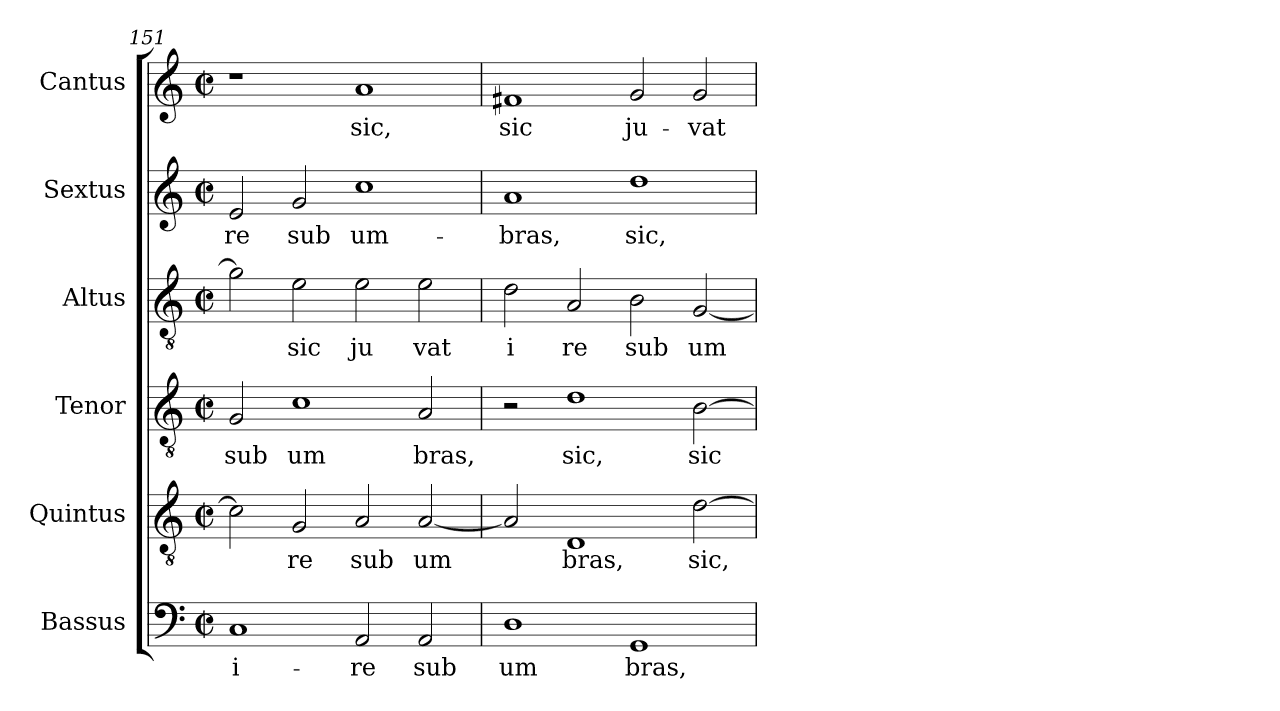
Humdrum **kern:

**kern	**text	**kern	**text	**kern	**text	**kern	**text	**kern	**text	**kern	**text
*part6	*part6	*part5	*part5	*part4	*part4	*part3	*part3	*part2	*part2	*part1	*part1
*staff6	*staff6	*staff5	*staff5	*staff4	*staff4	*staff3	*staff3	*staff2	*staff2	*staff1	*staff1
*I"Bassus	*	*I"Quintus	*	*I"Tenor	*	*I"Altus	*	*I"Sextus	*	*I"Cantus	*
*I'Bassus	*	*I'Quintus	*	*I'Tenor	*	*I'Altus	*	*	*	*I'Cantus	*
*clefF4	*	*clefGv2	*	*clefGv2	*	*clefGv2	*	*clefG2	*	*clefG2	*
*k[]	*	*k[]	*	*k[]	*	*k[]	*	*k[]	*	*k[]	*
*C:	*	*C:	*	*C:	*	*C:	*	*C:	*	*C:	*
*M2/2	*	*M2/2	*	*M2/2	*	*M2/2	*	*M2/2	*	*M2/2	*
*met(c|)	*	*met(c|)	*	*met(c|)	*	*met(c|)	*	*met(c|)	*	*met(c|)	*
=151	=151	=151	=151	=151	=151	=151	=151	=151	=151	=151	=151
!	!LO:LY:b:cj	!	!LO:LY:b	!	!LO:LY:b	!	!LO:LY:b:cj	!	!LO:LY:b:cj	!	!
1C	i-	2c\]	.	2G/	sub	2g\]	.	2e/	-re	1r	.
!	!	!	!LO:LY:b	!	!LO:LY:b	!	!LO:LY:b:cj	!	!LO:LY:b:cj	!	!
.	.	2G/	re	1c	um	2e\	sic	2g/	sub	.	.
!	!LO:LY:b:cj	!	!LO:LY:b	!	!	!	!LO:LY:b:cj	!	!LO:LY:b:cj	!	!LO:LY:b:cj
2AA/	-re	2A/	sub	.	.	2e\	ju	1cc	um-	1a	sic,
!	!LO:LY:b:cj	!	!LO:LY:b	!	!LO:LY:b	!	!LO:LY:b:cj	!	!	!	!
2AA/	sub	[<2A/	um	2A/	bras,	2e\	vat	.	.	.	.
!!LO:PB:g=z
=152	=152	=152	=152	=152	=152	=152	=152	=152	=152	=152	=152
!	!LO:LY:b:cj	!	!LO:LY:b	!	!	!	!LO:LY:b:cj	!	!LO:LY:b:cj	!	!LO:LY:b:cj
1D	um	2A/]	.	2r	.	2d\	i	1a	-bras,	1f#X	sic
!	!	!	!LO:LY:b	!	!LO:LY:b	!	!LO:LY:b:cj	!	!	!	!
.	.	1D	bras,	1d	sic,	2A/	re	.	.	.	.
!	!LO:LY:b:cj	!	!	!	!	!	!LO:LY:b:cj	!	!LO:LY:b:cj	!	!LO:LY:b:cj
1GG	bras,	.	.	.	.	2B\	sub	1dd	sic,	2g/	ju-
!	!	!	!LO:LY:b	!	!LO:LY:b	!	!LO:LY:b:cj	!	!	!	!LO:LY:b:cj
.	.	[>2d\	sic,	[>2B\	sic	[<2G/	um	.	.	2g/	-vat
=	=	=	=	=	=	=	=	=	=	=	=
*-	*-	*-	*-	*-	*-	*-	*-	*-	*-	*-	*-
